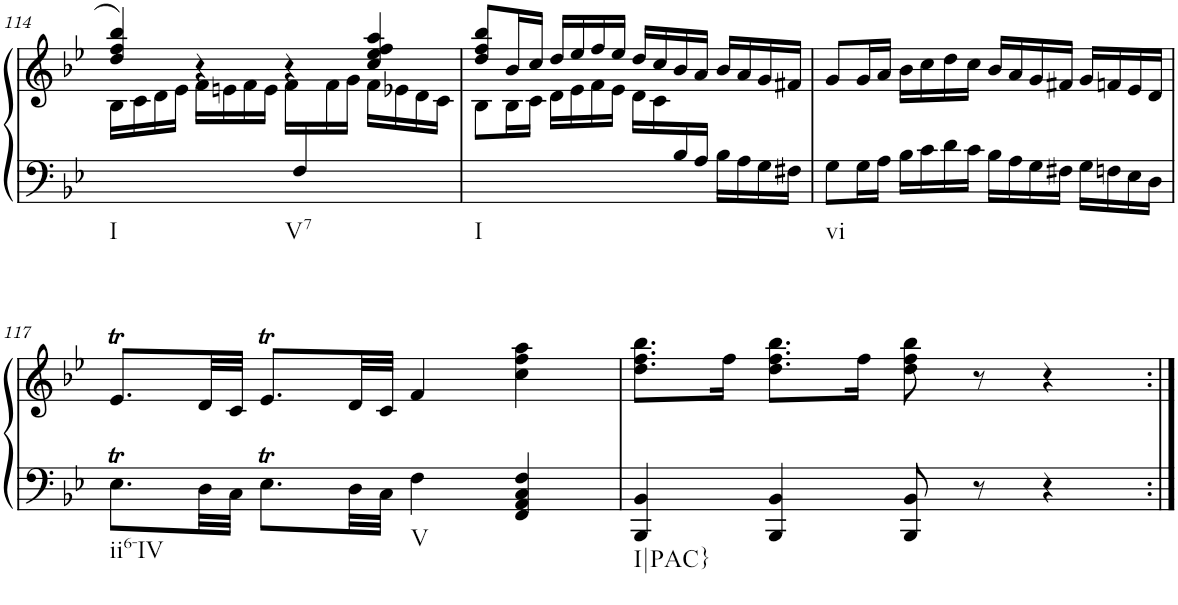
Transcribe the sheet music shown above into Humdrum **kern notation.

**kern	**kern
*part1	*part1
*staff2	*staff1
*I"Piano	*
*I'Pno.	*
!!LO:PB:g=z
*clefF4	*clefG2
*k[b-e-]	*k[b-e-]
*M4/4	*M4/4
*met(c)	*met(c)
=114	=114
*	*^
!LO:TX:b:t=I	!	!
2ryy	4dd/ 4ff/ 4bb-/	16B-\LL
.	.	16c\
.	.	16d\
.	.	16e-\JJ
.	4r	16f\LL
.	.	16en\
.	.	16f\
.	.	16e\JJ
!LO:TX:b:t=V7	!	!
16ryy	4r	16f\LL
16F/	.	16ryy
4.ryy	.	16f\
.	.	16g\JJ
.	4cc/ 4ee-/ 4ff/ 4aa/	16f\LL
.	.	16e-X\
.	.	16d\
.	.	16c\JJ
=115	=115	=115
!LO:TX:b:t=I	!	!
8ryy	8dd/ 8ff/ 8bb-/L	8B-\L
.	16b-/L	16B-\L
.	16cc/JJ	16c\JJ
.	16dd/LL	16d\LL
.	16ee-/	16e-\
.	16ff/	16f\
.	16ee-/JJ	16e-\JJ
.	16dd/LL	16d\LL
.	16cc/	16c\
16B-/	16b-/	4.ryy
16A/JJ	16a/JJ	.
16B-\LL	16b-/LL	.
16A\	16a/	.
16G\	16g/	.
16F#X\JJ	16f#X/JJ	.
*	*v	*v
=116	=116
!LO:TX:b:t=vi	!
8G\L	8g/L
16G\L	16g/L
16A\JJ	16a/JJ
16B-\LL	16b-\LL
16c\	16cc\
16d\	16dd\
16c\JJ	16cc\JJ
16B-\LL	16b-/LL
16A\	16a/
16G\	16g/
16F#X\JJ	16f#X/JJ
16G\LL	16g/LL
16Fn\	16fn/
16E-\	16e-/
16D\JJ	16d/JJ
!!LO:LB:g=z
=117	=117
!LO:TX:b:t=ii6-IV	!
8.E-T\L	8.e-T/L
32D\LL	32d/LL
32C\JJJ	32c/JJJ
8.E-T\L	8.e-T/L
32D\LL	32d/LL
32C\JJJ	32c/JJJ
!LO:TX:b:t=V	!
4F\	4f/
4FF/ 4AA/ 4C/ 4F/	4cc\ 4ff\ 4aa\
=118	=118
!LO:TX:b:t=I|PAC}	!
4BBB-/ 4BB-/	8.dd\ 8.ff\ 8.bb-\L
.	16ff\Jk
4BBB-/ 4BB-/	8.dd\ 8.ff\ 8.bb-\L
.	16ff\Jk
8BBB-/ 8BB-/	8dd\ 8ff\ 8bb-\
8r	8r
4r	4r
=:|!	=:|!
*-	*-
